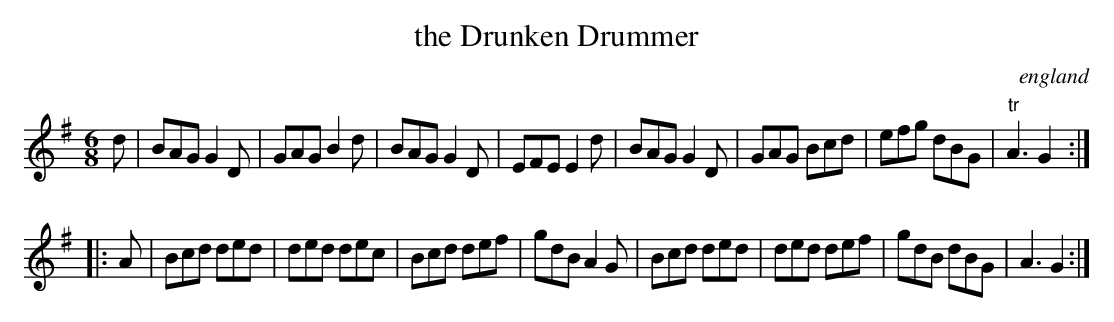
X:1
T:the Drunken Drummer
O:england
M:6/8
K:G
d|\
BAG G2D| GAG B2d| BAG G2D| EFE E2d|\
BAG G2D| GAG Bcd| efg dBG| "tr"A3 G2::
A|\
Bcd ded| ded dec| Bcd def| gdB A2G|\
Bcd ded| ded def| gdB dBG| A3 G2:|
